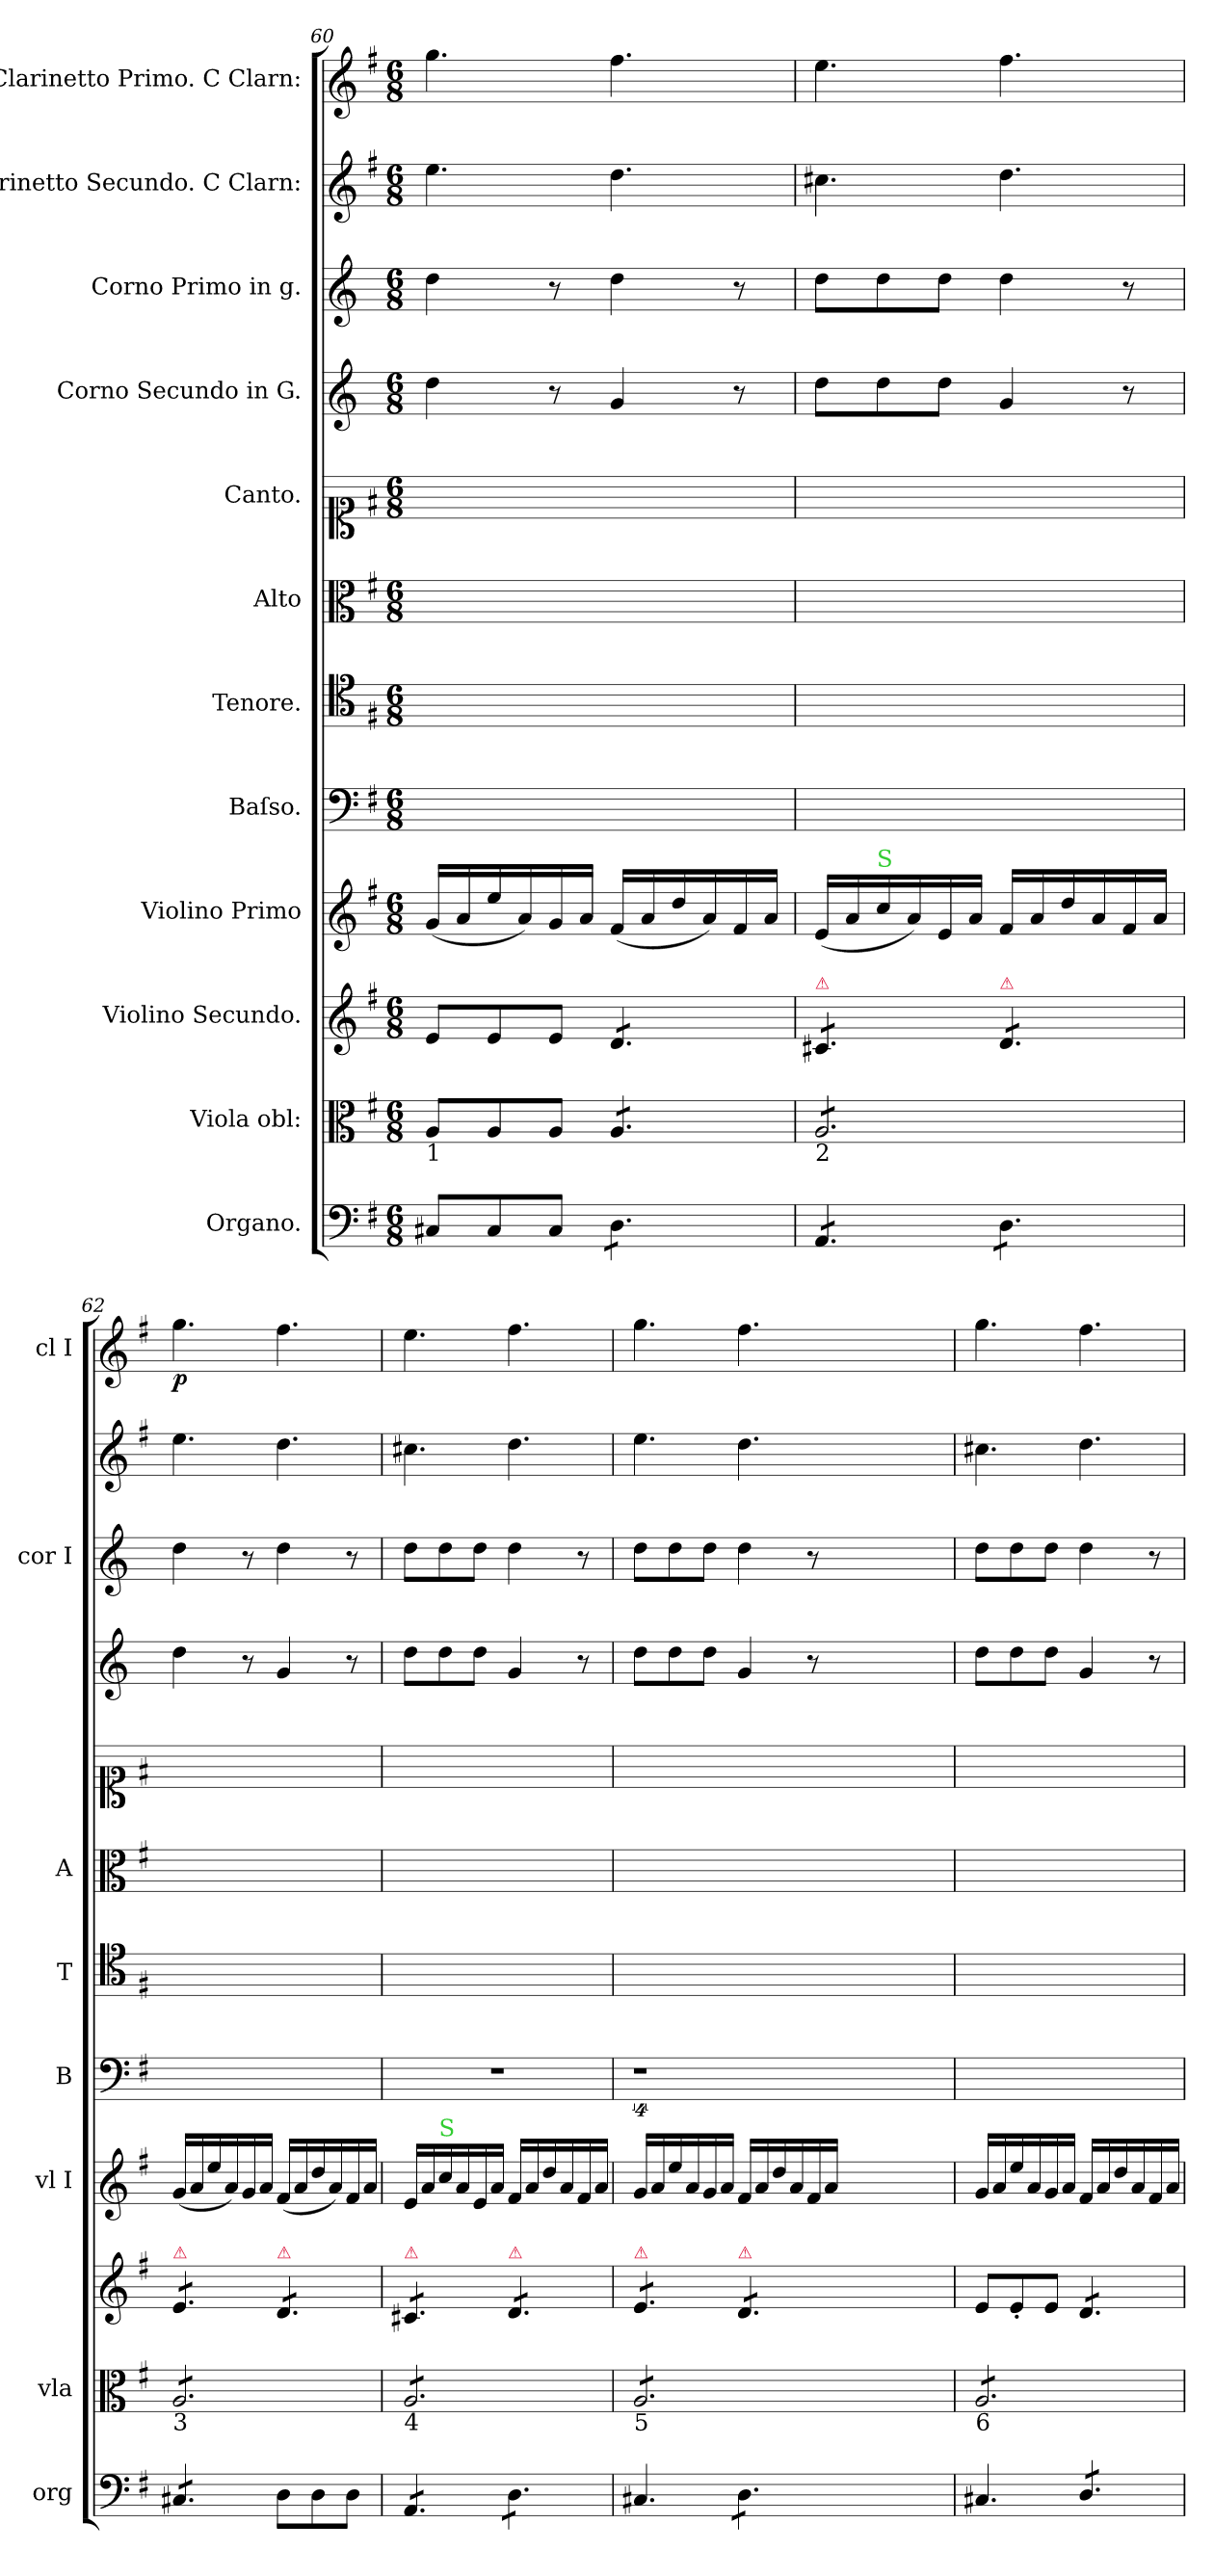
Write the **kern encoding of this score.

**kern	**dynam	**kern	**dynam	**kern	**dynam	**kern	**dynam	**kern	**kern	**kern	**kern	**kern	**kern	**kern	**dynam	**kern	**dynam
*part12	*part12	*part11	*part11	*part10	*part10	*part9	*part9	*part8	*part7	*part6	*part5	*part4	*part3	*part2	*part2	*part1	*part1
*staff12	*staff12	*staff11	*staff11	*staff10	*staff10	*staff9	*staff9	*staff8	*staff7	*staff6	*staff5	*staff4	*staff3	*staff2	*staff2	*staff1	*staff1
*I"Organo.	*	*I"Viola obl:	*	*I"Violino Secundo.	*	*I"Violino Primo	*	*I"Baſso.	*I"Tenore.	*I"Alto	*I"Canto.	*I"Corno Secundo in G.	*I"Corno Primo in g.	*I"Clarinetto Secundo. C Clarn:	*	*I"Clarinetto Primo. C Clarn:	*
*I'org	*	*I'vla	*	*	*	*I'vl I	*	*I'B	*I'T	*I'A	*	*	*I'cor I	*	*	*I'cl I	*
*clefF4	*	*clefC3	*	*clefG2	*	*clefG2	*	*clefF4	*clefC4	*clefC3	*clefC1	*clefG2	*clefG2	*clefG2	*	*clefG2	*
*	*	*	*	*	*	*	*	*	*	*	*	*ITrd3c5	*ITrd3c5	*	*	*	*
*k[f#]	*	*k[f#]	*	*k[f#]	*	*k[f#]	*	*k[f#]	*k[f#]	*k[f#]	*k[f#]	*k[f#]	*k[f#]	*k[f#]	*	*k[f#]	*
*G:	*	*G:	*	*G:	*	*G:	*	*G:	*G:	*G:	*G:	*G:	*G:	*G:	*	*G:	*
*M6/8	*	*M6/8	*	*M6/8	*	*M6/8	*	*M6/8	*M6/8	*M6/8	*M6/8	*M6/8	*M6/8	*M6/8	*	*M6/8	*
=60	=60	=60	=60	=60	=60	=60	=60	=60	=60	=60	=60	=60	=60	=60	=60	=60	=60
!	!	!LO:TX:b:t=1	!	!	!	!	!	!	!	!	!	!	!	!	!	!	!
!	!LO:DY:b	!	!LO:DY:a	!	!LO:DY:a	!	!LO:DY:b	!	!	!	!	!	!	!	!LO:DY:b	!	!LO:DY:b
8C#X/L	fort	8A/L	for	8e/L	forto	(16g/LL	forto	2.ryy	2.ryy	2.ryy	2.ryy	4a\	4a\	4.ee\	for.	4.gg\	for.
.	.	.	.	.	.	16a/	.	.	.	.	.	.	.	.	.	.	.
8C#/	.	8A/	.	8e/	.	16ee/	.	.	.	.	.	.	.	.	.	.	.
.	.	.	.	.	.	16a/)	.	.	.	.	.	.	.	.	.	.	.
8C#/J	.	8A/J	.	8e/J	.	16g/	.	.	.	.	.	8r	8r	.	.	.	.
.	.	.	.	.	.	16a/JJ	.	.	.	.	.	.	.	.	.	.	.
!	!	!	!	!LO:TX:a:color=crimson:t=⚠	!	!	!	!	!	!	!	!	!	!	!	!	!
*tremolo	*	*	*	*	*	*	*	*	*	*	*	*	*	*	*	*	*
*	*	*tremolo	*	*	*	*	*	*	*	*	*	*	*	*	*	*	*
*	*	*	*	*tremolo	*	*	*	*	*	*	*	*	*	*	*	*	*
8D\L	.	8A/L	.	8d/L	.	(16f#/LL	.	.	.	.	.	4d/	4a\	4.dd\	.	4.ff#\	.
.	.	.	.	.	.	16a/	.	.	.	.	.	.	.	.	.	.	.
8D\	.	8A/	.	8d/	.	16dd/	.	.	.	.	.	.	.	.	.	.	.
.	.	.	.	.	.	16a/)	.	.	.	.	.	.	.	.	.	.	.
8D\J	.	8A/J	.	8d/J	.	16f#/	.	.	.	.	.	8r	8r	.	.	.	.
.	.	.	.	.	.	16a/JJ	.	.	.	.	.	.	.	.	.	.	.
=61	=61	=61	=61	=61	=61	=61	=61	=61	=61	=61	=61	=61	=61	=61	=61	=61	=61
!	!	!	!	!LO:TX:a:color=crimson:t=⚠	!	!	!	!	!	!	!	!	!	!	!	!	!
!	!	!LO:TX:b:t=2	!	!	!	!	!	!	!	!	!	!	!	!	!	!	!
8AA/L	.	8A/L	.	8c#X/L	.	(16e/LL	.	2.ryy	2.ryy	2.ryy	2.ryy	8a\L	8a\L	4.cc#X\	.	4.ee\	.
.	.	.	.	.	.	16a/	.	.	.	.	.	.	.	.	.	.	.
!	!	!	!	!	!	!LO:TX:a:color=limegreen:t=S	!	!	!	!	!	!	!	!	!	!	!
8AA/	.	8A/	.	8c#X/	.	16cc/	.	.	.	.	.	8a\	8a\	.	.	.	.
.	.	.	.	.	.	16a/)	.	.	.	.	.	.	.	.	.	.	.
8AA/J	.	8A/	.	8c#X/J	.	16e/	.	.	.	.	.	8a\J	8a\J	.	.	.	.
.	.	.	.	.	.	16a/JJ	.	.	.	.	.	.	.	.	.	.	.
!	!	!	!	!LO:TX:a:color=crimson:t=⚠	!	!	!	!	!	!	!	!	!	!	!	!	!
8D\L	.	8A/	.	8d/L	.	16f#/LL	.	.	.	.	.	4d/	4a\	4.dd\	.	4.ff#\	.
.	.	.	.	.	.	16a/	.	.	.	.	.	.	.	.	.	.	.
8D\	.	8A/	.	8d/	.	16dd/	.	.	.	.	.	.	.	.	.	.	.
.	.	.	.	.	.	16a/	.	.	.	.	.	.	.	.	.	.	.
8D\J	.	8A/J	.	8d/J	.	16f#/	.	.	.	.	.	8r	8r	.	.	.	.
.	.	.	.	.	.	16a/JJ	.	.	.	.	.	.	.	.	.	.	.
=62	=62	=62	=62	=62	=62	=62	=62	=62	=62	=62	=62	=62	=62	=62	=62	=62	=62
!	!	!	!	!LO:TX:a:color=crimson:t=⚠	!	!	!	!	!	!	!	!	!	!	!	!	!
!	!	!LO:TX:b:t=3	!	!	!	!	!	!	!	!	!	!	!	!	!	!	!
!	!	!	!	!	!	!	!	!	!	!	!	!	!	!	!LO:DY:a	!	!LO:DY:b
8C#X/L	.	8A/L	.	8e/L	.	(16g/LL	.	2.ryy	2.ryy	2.ryy	2.ryy	4a\	4a\	4.ee\	pia	4.gg\	p.
.	.	.	.	.	.	16a/	.	.	.	.	.	.	.	.	.	.	.
8C#X/	.	8A/	.	8e/	.	16ee/	.	.	.	.	.	.	.	.	.	.	.
.	.	.	.	.	.	16a/)	.	.	.	.	.	.	.	.	.	.	.
8C#X/J	.	8A/	.	8e/J	.	16g/	.	.	.	.	.	8r	8r	.	.	.	.
*Xtremolo	*	*	*	*	*	*	*	*	*	*	*	*	*	*	*	*	*
.	.	.	.	.	.	16a/JJ	.	.	.	.	.	.	.	.	.	.	.
!	!	!	!	!LO:TX:a:color=crimson:t=⚠	!	!	!	!	!	!	!	!	!	!	!	!	!
8D\L	.	8A/	.	8d/L	.	(16f#/LL	.	.	.	.	.	4d/	4a\	4.dd\	.	4.ff#\	.
.	.	.	.	.	.	16a/	.	.	.	.	.	.	.	.	.	.	.
8D\	.	8A/	.	8d/	.	16dd/	.	.	.	.	.	.	.	.	.	.	.
.	.	.	.	.	.	16a/)	.	.	.	.	.	.	.	.	.	.	.
8D\J	.	8A/J	.	8d/J	.	16f#/	.	.	.	.	.	8r	8r	.	.	.	.
.	.	.	.	.	.	16a/JJ	.	.	.	.	.	.	.	.	.	.	.
=63	=63	=63	=63	=63	=63	=63	=63	=63	=63	=63	=63	=63	=63	=63	=63	=63	=63
!	!	!	!	!LO:TX:a:color=crimson:t=⚠	!	!	!	!	!	!	!	!	!	!	!	!	!
!	!	!LO:TX:b:t=4	!	!	!	!	!	!	!	!	!	!	!	!	!	!	!
*tremolo	*	*	*	*	*	*	*	*	*	*	*	*	*	*	*	*	*
8AA/L	.	8A/L	.	8c#X/L	.	16e/LL	.	2.r	2.ryy	2.ryy	2.ryy	8a\L	8a\L	4.cc#X\	.	4.ee\	.
.	.	.	.	.	.	16a/	.	.	.	.	.	.	.	.	.	.	.
!	!	!	!	!	!	!LO:TX:a:color=limegreen:t=S	!	!	!	!	!	!	!	!	!	!	!
8AA/	.	8A/	.	8c#X/	.	16cc/	.	.	.	.	.	8a\	8a\	.	.	.	.
.	.	.	.	.	.	16a/	.	.	.	.	.	.	.	.	.	.	.
8AA/J	.	8A/	.	8c#X/J	.	16e/	.	.	.	.	.	8a\J	8a\J	.	.	.	.
.	.	.	.	.	.	16a/JJ	.	.	.	.	.	.	.	.	.	.	.
!	!	!	!	!LO:TX:a:color=crimson:t=⚠	!	!	!	!	!	!	!	!	!	!	!	!	!
8D\L	.	8A/	.	8d/L	.	16f#/LL	.	.	.	.	.	4d/	4a\	4.dd\	.	4.ff#\	.
.	.	.	.	.	.	16a/	.	.	.	.	.	.	.	.	.	.	.
8D\	.	8A/	.	8d/	.	16dd/	.	.	.	.	.	.	.	.	.	.	.
.	.	.	.	.	.	16a/	.	.	.	.	.	.	.	.	.	.	.
8D\J	.	8A/J	.	8d/J	.	16f#/	.	.	.	.	.	8r	8r	.	.	.	.
*Xtremolo	*	*	*	*	*	*	*	*	*	*	*	*	*	*	*	*	*
.	.	.	.	.	.	16a/JJ	.	.	.	.	.	.	.	.	.	.	.
=64	=64	=64	=64	=64	=64	=64	=64	=64	=64	=64	=64	=64	=64	=64	=64	=64	=64
!	!	!	!	!LO:TX:a:color=crimson:t=⚠	!	!	!	!	!	!	!	!	!	!	!	!	!
!	!	!LO:TX:b:t=5	!	!	!	!	!	!	!	!	!	!	!	!	!	!	!
4.C#X/	.	8A/L	.	8e/L	.	16g/LL	.	4%9r	2.ryy	2.ryy	2.ryy	8a\L	8a\L	4.ee\	.	4.gg\	.
.	.	.	.	.	.	16a/	.	.	.	.	.	.	.	.	.	.	.
.	.	8A/	.	8e/	.	16ee/	.	.	.	.	.	8a\	8a\	.	.	.	.
.	.	.	.	.	.	16a/	.	.	.	.	.	.	.	.	.	.	.
.	.	8A/	.	8e/J	.	16g/	.	.	.	.	.	8a\J	8a\J	.	.	.	.
.	.	.	.	.	.	16a/JJ	.	.	.	.	.	.	.	.	.	.	.
!	!	!	!	!LO:TX:a:color=crimson:t=⚠	!	!	!	!	!	!	!	!	!	!	!	!	!
*tremolo	*	*	*	*	*	*	*	*	*	*	*	*	*	*	*	*	*
8D\L	.	8A/	.	8d/L	.	16f#/LL	.	.	.	.	.	4d/	4a\	4.dd\	.	4.ff#\	.
.	.	.	.	.	.	16a/	.	.	.	.	.	.	.	.	.	.	.
8D\	.	8A/	.	8d/	.	16dd/	.	.	.	.	.	.	.	.	.	.	.
.	.	.	.	.	.	16a/	.	.	.	.	.	.	.	.	.	.	.
8D\J	.	8A/J	.	8d/J	.	16f#/	.	.	.	.	.	8r	8r	.	.	.	.
*	*	*	*	*Xtremolo	*	*	*	*	*	*	*	*	*	*	*	*	*
*Xtremolo	*	*	*	*	*	*	*	*	*	*	*	*	*	*	*	*	*
.	.	.	.	.	.	16a/JJ	.	.	.	.	.	.	.	.	.	.	.
1.ryy	.	1.ryy	.	1.ryy	.	1.ryy	.	.	1.ryy	1.ryy	1.ryy	1.ryy	1.ryy	1.ryy	.	1.ryy	.
=65	=65	=65	=65	=65	=65	=65	=65	=65	=65	=65	=65	=65	=65	=65	=65	=65	=65
!	!	!LO:TX:b:t=6	!	!	!	!	!	!	!	!	!	!	!	!	!	!	!
4.C#X/	.	8A/L	.	8e/L	.	16g/LL	.	2.ryy	2.ryy	2.ryy	2.ryy	8a\L	8a\L	4.cc#X\	.	4.gg\	.
.	.	.	.	.	.	16a/	.	.	.	.	.	.	.	.	.	.	.
.	.	8A/	.	8e'/	.	16ee/	.	.	.	.	.	8a\	8a\	.	.	.	.
.	.	.	.	.	.	16a/	.	.	.	.	.	.	.	.	.	.	.
.	.	8A/	.	8e/J	.	16g/	.	.	.	.	.	8a\J	8a\J	.	.	.	.
.	.	.	.	.	.	16a/JJ	.	.	.	.	.	.	.	.	.	.	.
!	!	!	!	!LO:TX:a:color=crimson:t=⚠	!	!	!	!	!	!	!	!	!	!	!	!	!
*tremolo	*	*	*	*	*	*	*	*	*	*	*	*	*	*	*	*	*
*	*	*	*	*tremolo	*	*	*	*	*	*	*	*	*	*	*	*	*
8D/L	.	8A/	.	8d/L	.	16f#/LL	.	.	.	.	.	4d/	4a\	4.dd\	.	4.ff#\	.
.	.	.	.	.	.	16a/	.	.	.	.	.	.	.	.	.	.	.
8D/	.	8A/	.	8d/	.	16dd/	.	.	.	.	.	.	.	.	.	.	.
.	.	.	.	.	.	16a/	.	.	.	.	.	.	.	.	.	.	.
8D/J	.	8A/J	.	8d/J	.	16f#/	.	.	.	.	.	8r	8r	.	.	.	.
*	*	*	*	*Xtremolo	*	*	*	*	*	*	*	*	*	*	*	*	*
*	*	*Xtremolo	*	*	*	*	*	*	*	*	*	*	*	*	*	*	*
*Xtremolo	*	*	*	*	*	*	*	*	*	*	*	*	*	*	*	*	*
.	.	.	.	.	.	16a/JJ	.	.	.	.	.	.	.	.	.	.	.
=	=	=	=	=	=	=	=	=	=	=	=	=	=	=	=	=	=
*-	*-	*-	*-	*-	*-	*-	*-	*-	*-	*-	*-	*-	*-	*-	*-	*-	*-
